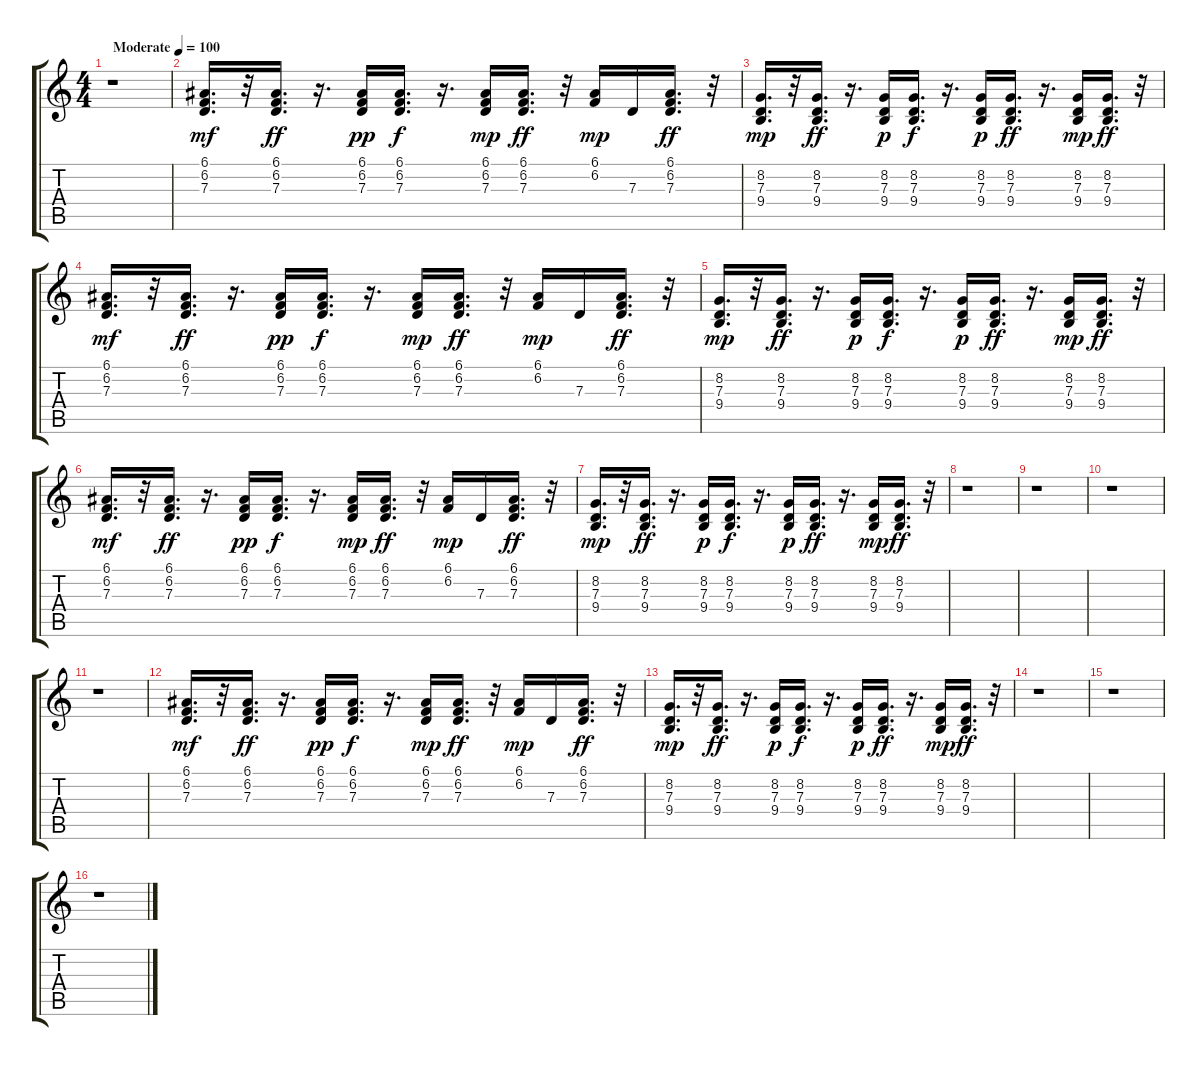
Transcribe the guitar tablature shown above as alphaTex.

\track "" {instrument synthbrass1}
\staff {score tabs}
\tuning (E4 B3 G3 D3 A2 E2) {hide}
\ts (4 4)
\tempo (100 "Moderate")
\clef g2
\ks c
r.1{dy mf instrument synthbrass1} |
(6.1 6.2 7.3).16{d} r.32 (6.1 6.2 7.3).16{d dy ff} r.16{d} (6.1 6.2 7.3).16{dy pp} (6.1 6.2 7.3).16{d dy f} r.16{d} (6.1 6.2 7.3).16{dy mp} (6.1 6.2 7.3).16{d dy ff} r.32 (6.1 6.2).16{dy mp} 7.3.16 (6.1 6.2 7.3).16{d dy ff} r.32 |
(8.2 7.3 9.4).16{d dy mp} r.32 (8.2 7.3 9.4).16{d dy ff} r.16{d} (8.2 7.3 9.4).16{dy p} (8.2 7.3 9.4).16{d dy f} r.16{d} (8.2 7.3 9.4).16{dy p} (8.2 7.3 9.4).16{d dy ff} r.16{d} (8.2 7.3 9.4).16{dy mp} (8.2 7.3 9.4).16{d dy ff} r.32 |
(6.1 6.2 7.3).16{d dy mf} r.32 (6.1 6.2 7.3).16{d dy ff} r.16{d} (6.1 6.2 7.3).16{dy pp} (6.1 6.2 7.3).16{d dy f} r.16{d} (6.1 6.2 7.3).16{dy mp} (6.1 6.2 7.3).16{d dy ff} r.32 (6.1 6.2).16{dy mp} 7.3.16 (6.1 6.2 7.3).16{d dy ff} r.32 |
(8.2 7.3 9.4).16{d dy mp} r.32 (8.2 7.3 9.4).16{d dy ff} r.16{d} (8.2 7.3 9.4).16{dy p} (8.2 7.3 9.4).16{d dy f} r.16{d} (8.2 7.3 9.4).16{dy p} (8.2 7.3 9.4).16{d dy ff} r.16{d} (8.2 7.3 9.4).16{dy mp} (8.2 7.3 9.4).16{d dy ff} r.32 |
(6.1 6.2 7.3).16{d dy mf} r.32 (6.1 6.2 7.3).16{d dy ff} r.16{d} (6.1 6.2 7.3).16{dy pp} (6.1 6.2 7.3).16{d dy f} r.16{d} (6.1 6.2 7.3).16{dy mp} (6.1 6.2 7.3).16{d dy ff} r.32 (6.1 6.2).16{dy mp} 7.3.16 (6.1 6.2 7.3).16{d dy ff} r.32 |
(8.2 7.3 9.4).16{d dy mp} r.32 (8.2 7.3 9.4).16{d dy ff} r.16{d} (8.2 7.3 9.4).16{dy p} (8.2 7.3 9.4).16{d dy f} r.16{d} (8.2 7.3 9.4).16{dy p} (8.2 7.3 9.4).16{d dy ff} r.16{d} (8.2 7.3 9.4).16{dy mp} (8.2 7.3 9.4).16{d dy ff} r.32 |
r.1 |
r.1 |
r.1 |
r.1 |
(6.1 6.2 7.3).16{d dy mf} r.32 (6.1 6.2 7.3).16{d dy ff} r.16{d} (6.1 6.2 7.3).16{dy pp} (6.1 6.2 7.3).16{d dy f} r.16{d} (6.1 6.2 7.3).16{dy mp} (6.1 6.2 7.3).16{d dy ff} r.32 (6.1 6.2).16{dy mp} 7.3.16 (6.1 6.2 7.3).16{d dy ff} r.32 |
(8.2 7.3 9.4).16{d dy mp} r.32 (8.2 7.3 9.4).16{d dy ff} r.16{d} (8.2 7.3 9.4).16{dy p} (8.2 7.3 9.4).16{d dy f} r.16{d} (8.2 7.3 9.4).16{dy p} (8.2 7.3 9.4).16{d dy ff} r.16{d} (8.2 7.3 9.4).16{dy mp} (8.2 7.3 9.4).16{d dy ff} r.32 |
r.1 |
r.1 |
r.1
